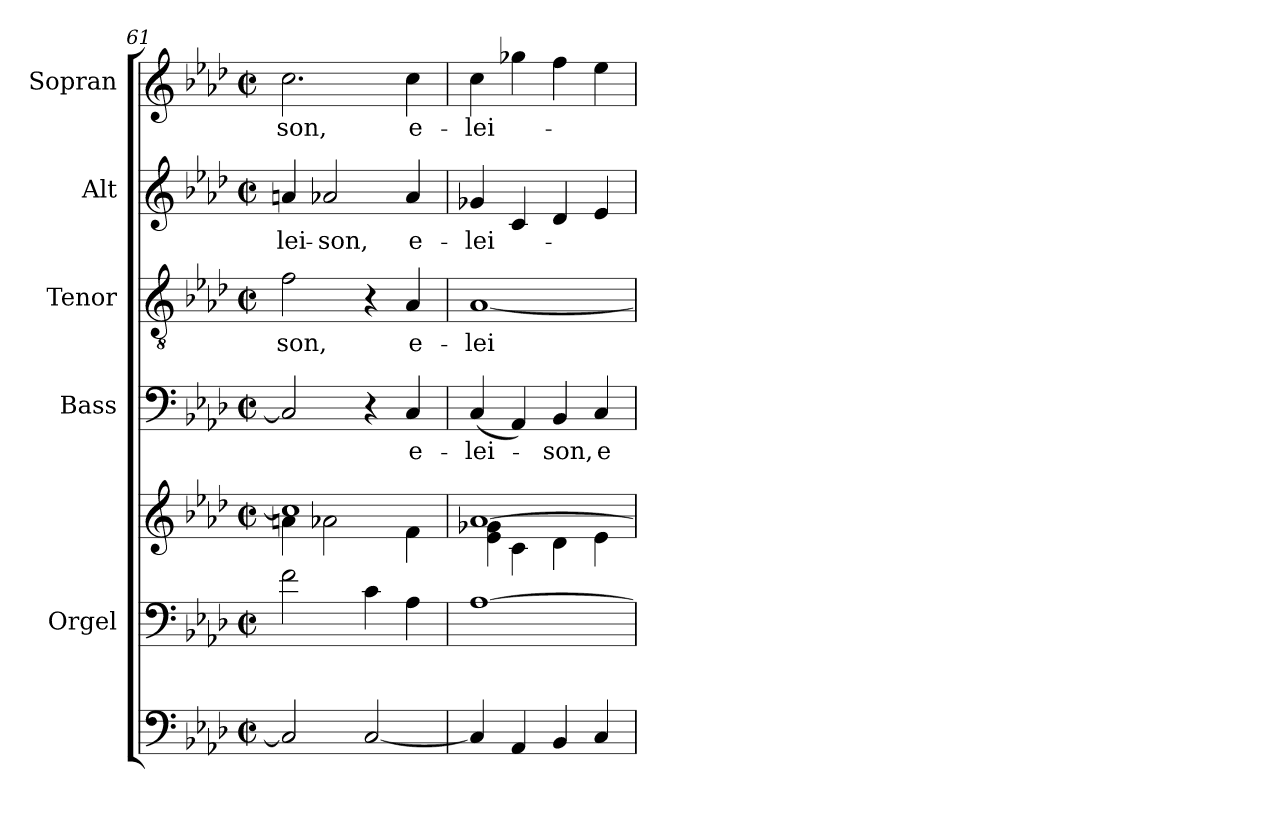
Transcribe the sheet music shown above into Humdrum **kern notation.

**kern	**kern	**kern	**kern	**text	**kern	**text	**kern	**text	**kern	**text
*part6	*part5	*part5	*part4	*part4	*part3	*part3	*part2	*part2	*part1	*part1
*staff7	*staff6	*staff5	*staff4	*staff4	*staff3	*staff3	*staff2	*staff2	*staff1	*staff1
*	*I"Orgel	*	*I"Bass	*	*I"Tenor	*	*I"Alt	*	*I"Sopran	*
*	*I'Org.	*	*I'B	*	*I'T	*	*I'A	*	*I'S	*
*clefF4	*clefF4	*clefG2	*clefF4	*	*clefGv2	*	*clefG2	*	*clefG2	*
*ITrd7c12	*	*	*	*	*	*	*	*	*	*
*k[b-e-a-d-]	*k[b-e-a-d-]	*k[b-e-a-d-]	*k[b-e-a-d-]	*	*k[b-e-a-d-]	*	*k[b-e-a-d-]	*	*k[b-e-a-d-]	*
*A-:	*A-:	*A-:	*A-:	*	*A-:	*	*A-:	*	*A-:	*
*M2/2	*M2/2	*M2/2	*M2/2	*	*M2/2	*	*M2/2	*	*M2/2	*
*met(c|)	*met(c|)	*met(c|)	*met(c|)	*	*met(c|)	*	*met(c|)	*	*met(c|)	*
=61	=61	=61	=61	=61	=61	=61	=61	=61	=61	=61
*	*	*^	*	*	*	*	*	*	*	*
!	!	!	!	!	!	!	!LO:LY:b	!	!LO:LY:b	!	!LO:LY:b
2CC/]	2f\	1cc]	4an\	2C/]	.	2f\	-son,	4an/	-lei-	2.cc\	-son,
!	!	!	!	!	!	!	!	!	!LO:LY:b	!	!
.	.	.	2a-X\	.	.	.	.	2a-X/	-son,	.	.
[2CC/	4c\	.	.	4r	.	4r	.	.	.	.	.
!	!	!	!	!	!LO:LY:b	!	!LO:LY:b	!	!LO:LY:b	!	!LO:LY:b
.	4A-\	.	4f\	4C/	e-	4A-/	e-	4a-/	e-	4cc\	e-
=62	=62	=62	=62	=62	=62	=62	=62	=62	=62	=62	=62
!	!	!	!	!	!LO:LY:b	!	!LO:LY:b	!	!LO:LY:b	!	!LO:LY:b
4CC/]	[1A-	[>1a-	4e-\ 4g-X\	(<4C/	-lei-	[1A-	-lei-	4g-X/	-lei-	4cc\	-lei-
4AAA-/	.	.	4c\	4AA-/)	.	.	.	4c/	.	4gg-X\	.
!	!	!	!	!	!LO:LY:b	!	!	!	!	!	!
4BBB-/	.	.	4d-\	4BB-/	-son,	.	.	4d-/	.	4ff\	.
!	!	!	!	!	!LO:LY:b	!	!	!	!	!	!
4CC/	.	.	4e-\	4C/	e-	.	.	4e-/	.	4ee-\	.
*	*	*v	*v	*	*	*	*	*	*	*	*
=	=	=	=	=	=	=	=	=	=	=
*-	*-	*-	*-	*-	*-	*-	*-	*-	*-	*-
